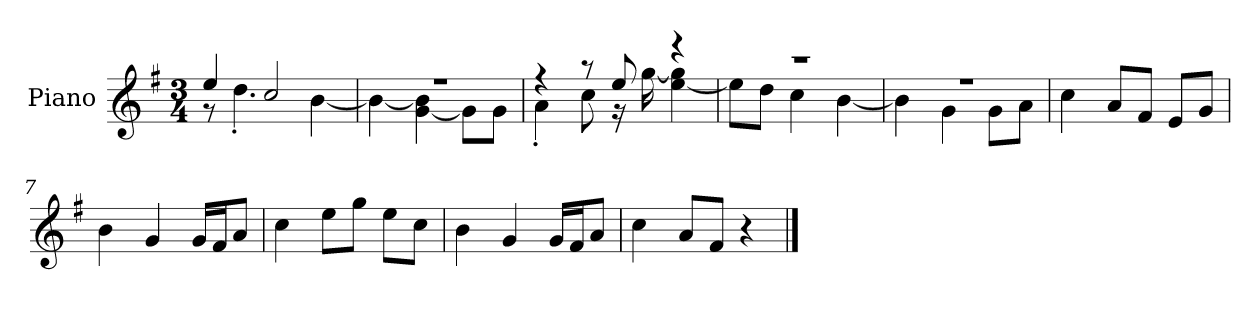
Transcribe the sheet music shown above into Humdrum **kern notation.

**kern
*part1
*staff1
*I"Piano
*I'P-no
*clefG2
*k[f#]
*M3/4
*MM179
=1
*^
4ee/	8r
.	4.dd'\
2cc/	.
.	[4b\
=2	=2
2.r	4b\_
.	[4g\ 4b\]
.	8g\L]
.	8g\J
=3	=3
4r	4a'\
8r	8cc\
8ee/	16r
.	[16gg\
4r	[4ee\ 4gg\]
=4	=4
2.r	8ee\L]
.	8dd\J
.	4cc\
.	[4b\
=5	=5
2.r	4b\]
.	4g\
.	8g\L
.	8a\J
*v	*v
=6
4cc\
8a/L
8f#/J
8e/L
8g/J
=7
4b\
4g/
16g/LL
16f#/J
8a/J
!!LO:LB:g=z
=8
4cc\
8ee\L
8gg\J
8ee\L
8cc\J
=9
4b\
4g/
16g/LL
16f#/J
8a/J
=10
4cc\
8a/L
8f#/J
4r
==
*-
